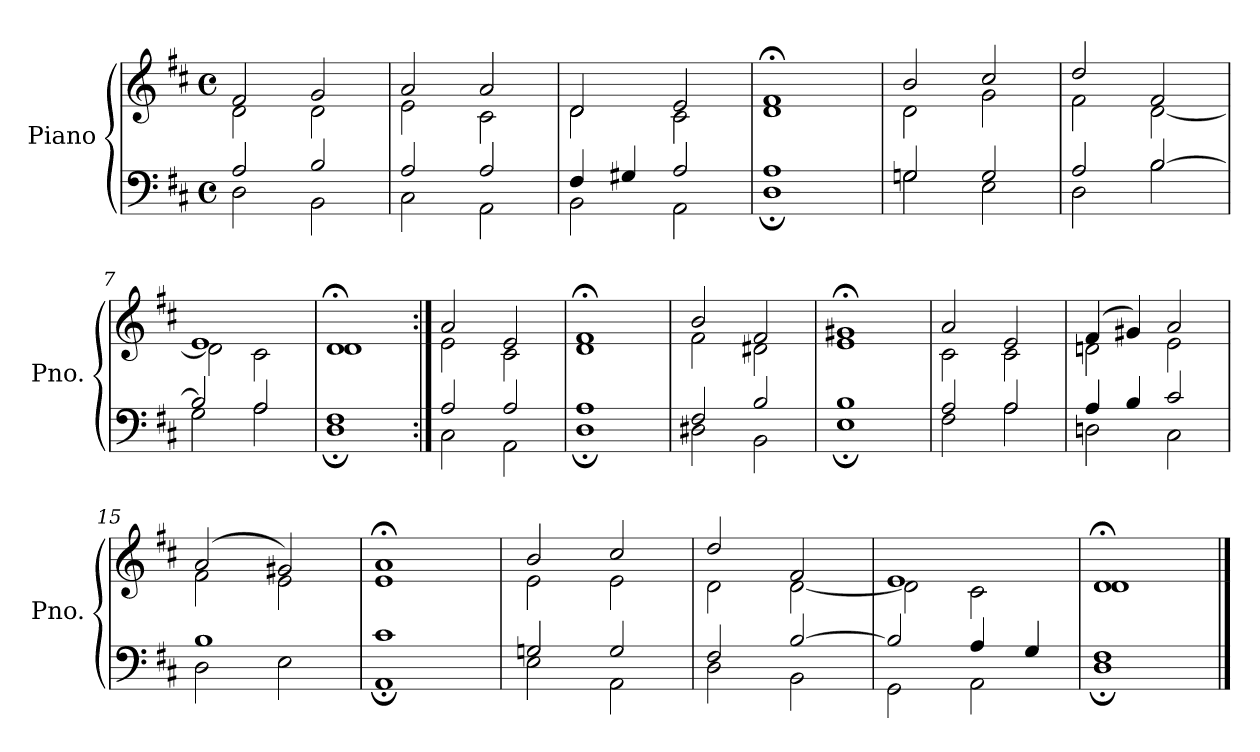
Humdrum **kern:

**kern	**kern
*part1	*part1
*staff2	*staff1
*I"Piano	*
*I'Pno.	*
*clefF4	*clefG2
*k[f#c#]	*k[f#c#]
*M4/4	*M4/4
*met(c)	*met(c)
=1	=1
*^	*^
2A/	2D\	2f#/	2d\
2B/	2BB\	2g/	2d\
=2	=2	=2	=2
2A/	2C#\	2a/	2e\
2A/	2AA\	2a/	2c#\
=3	=3	=3	=3
4F#/	2BB\	2d/	2d\
4G#X/	.	.	.
2A/	2AA\	2e/	2c#\
=4	=4	=4	=4
1A	1D;	1f#;<	1d
=5	=5	=5	=5
2Gn/	2G\	2b/	2d\
2G/	2E\	2cc#/	2g\
=6	=6	=6	=6
2A/	2D\	2dd/	2f#\
[2B/	2B\	2f#/	[2d\
=7	=7	=7	=7
2B/]	2G\	1e	2d\]
2A/	2A\	.	2c#\
!!LO:LB:g=z	!!
=8	=8	=8	=8
1F#	1D;	1d;<	1d
=9:|!	=9:|!	=9:|!	=9:|!
2A/	2C#\	2a/	2e\
2A/	2AA\	2e/	2c#\
=10	=10	=10	=10
1A	1D;	1f#;<	1d
=11	=11	=11	=11
2F#/	2D#X\	2b/	2f#\
2B/	2BB\	2f#/	2d#X\
=12	=12	=12	=12
1B	1E;	1g#X;<	1e
=13	=13	=13	=13
2A/	2F#\	2a/	2c#\
2A/	2A\	2e/	2c#\
=14	=14	=14	=14
4A/	2Dn\	(4f#/	2dn\
4B/	.	4g#X/)	.
2c#/	2C#\	2a/	2e\
!!LO:LB:g=z	!!
=15	=15	=15	=15
1B	2D\	(2a/	2f#\
.	2E\	2g#X/)	2e\
=16	=16	=16	=16
1c#	1AA;	1a;<	1e
=17	=17	=17	=17
2Gn/	2E\	2b/	2e\
2G/	2AA\	2cc#/	2e\
=18	=18	=18	=18
2F#/	2D\	2dd/	2d\
[2B/	2BB\	2f#/	[2d\
=19	=19	=19	=19
2B/]	2GG\	1e	2d\]
4A/	2AA\	.	2c#\
4G/	.	.	.
=20	=20	=20	=20
1F#	1D;	1d;<	1d
*v	*v	*	*
*	*v	*v
==	==
*-	*-
